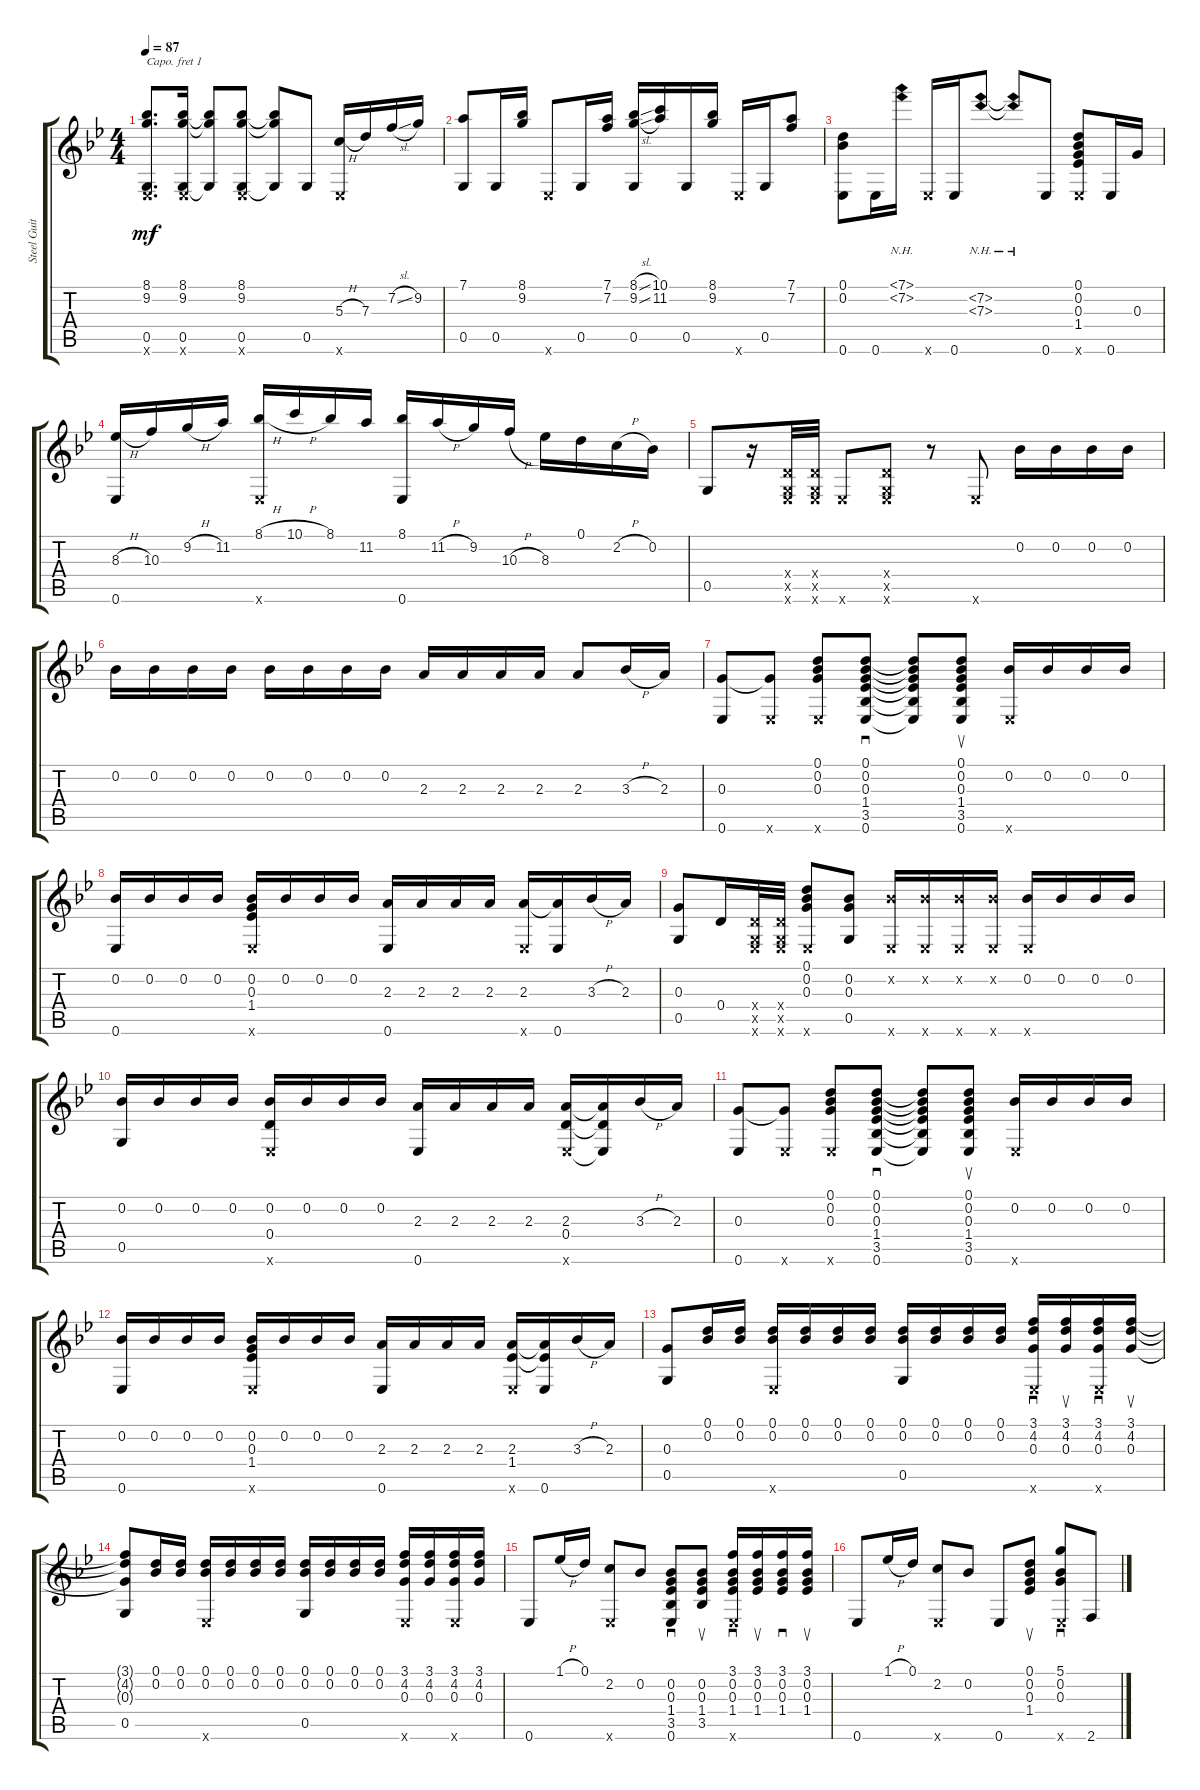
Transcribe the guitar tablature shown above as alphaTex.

\track ("Steel Guitar" "Steel Guit") {instrument acousticguitarsteel}
\staff {score tabs}
\capo 1
\tuning (Db4 A3 Gb3 Db3 Gb2 D2) {hide}
\ts (4 4)
\tempo 87
\clef g2
\ks bb
(8.1 9.2 0.5 0.6{x}).8{d dy mf} (8.1 9.2 0.5 0.6{x}).16 (8.1{t} 9.2{t} 0.5{t}).8 (8.1 9.2 0.5 0.6{x}).8 (8.1{t} 9.2{t} 0.5{t}).8 0.5.8 (5.3{h} 0.6{x}).16 7.3.16 7.2{sl}.16 9.2.16 |
(7.1 0.5).8 0.5.16 (8.1 9.2).16 0.6{x}.8 0.5.16 (7.1 7.2).16 (8.1{sl} 9.2{sl} 0.5).16 (10.1 11.2).16 0.5.16 (8.1 9.2).16 0.6{x}.16 0.5.16 (7.1 7.2).8 |
(0.1 0.2 0.6).8 0.6.16 (7.1{nh} 7.2{nh}).16 0.6{x}.16 0.6.16 (7.2{nh} 7.3{nh}).8 (7.2{nh t} 7.3{nh t}).8 0.6.8 (0.1 0.2 0.3 1.4 0.6{x}).8 0.6.16 0.3.16 |
(8.3{h} 0.6).16 10.3.16 9.2{h}.16 11.2.16 (8.1{h} 0.6{x}).16 10.1{h}.16 8.1.16 11.2.16 (8.1 0.6).16 11.2{h}.16 9.2.16 10.3{h}.16 8.3.16 0.1.16 2.2{h}.16 0.2.16 |
0.5.8 r.16 (0.4{x} 0.5{x} 0.6{x}).32 (0.4{x} 0.5{x} 0.6{x}).32 0.6{x}.8 (0.4{x} 0.5{x} 0.6{x}).8 r.8 0.6{x}.8 0.2.16 0.2.16 0.2.16 0.2.16 |
0.2.16 0.2.16 0.2.16 0.2.16 0.2.16 0.2.16 0.2.16 0.2.16 2.3.16 2.3.16 2.3.16 2.3.16 2.3.8 3.3{h}.16 2.3.16 |
(0.3 0.6).8 (0.3{t} 0.6{x}).8 (0.1 0.2 0.3 0.6{x}).8 (0.1 0.2 0.3 1.4 3.5 0.6).8{sd} (0.1{t} 0.2{t} 0.3{t} 1.4{t} 3.5{t} 0.6{t}).8 (0.1 0.2 0.3 1.4 3.5 0.6).8{su} (0.2 0.6{x}).16 0.2.16 0.2.16 0.2.16 |
(0.2 0.6).16 0.2.16 0.2.16 0.2.16 (0.2 0.3 1.4 0.6{x}).16 0.2.16 0.2.16 0.2.16 (2.3 0.6).16 2.3.16 2.3.16 2.3.16 (2.3 0.6{x}).16 (2.3{t} 0.6).16 3.3{h}.16 2.3.16 |
(0.3 0.5).8 0.4.16 (0.4{x} 0.5{x} 0.6{x}).32 (0.4{x} 0.5{x} 0.6{x}).32 (0.1 0.2 0.3 0.6{x}).8 (0.2 0.3 0.5).8 (0.2{x} 0.6{x}).16 (0.2{x} 0.6{x}).16 (0.2{x} 0.6{x}).16 (0.2{x} 0.6{x}).16 (0.2 0.6{x}).16 0.2.16 0.2.16 0.2.16 |
(0.2 0.5).16 0.2.16 0.2.16 0.2.16 (0.2 0.4 0.6{x}).16 0.2.16 0.2.16 0.2.16 (2.3 0.6).16 2.3.16 2.3.16 2.3.16 (2.3 0.4 0.6{x}).16 (2.3{t} 0.4{t} 0.6{t}).16 3.3{h}.16 2.3.16 |
(0.3 0.6).8 (0.3{t} 0.6{x}).8 (0.1 0.2 0.3 0.6{x}).8 (0.1 0.2 0.3 1.4 3.5 0.6).8{sd} (0.1{t} 0.2{t} 0.3{t} 1.4{t} 3.5{t} 0.6{t}).8 (0.1 0.2 0.3 1.4 3.5 0.6).8{su} (0.2 0.6{x}).16 0.2.16 0.2.16 0.2.16 |
(0.2 0.6).16 0.2.16 0.2.16 0.2.16 (0.2 0.3 1.4 0.6{x}).16 0.2.16 0.2.16 0.2.16 (2.3 0.6).16 2.3.16 2.3.16 2.3.16 (2.3 1.4 0.6{x}).16 (2.3{t} 1.4{t} 0.6).16 3.3{h}.16 2.3.16 |
(0.3 0.5).8 (0.1 0.2).16 (0.1 0.2).16 (0.1 0.2 0.6{x}).16 (0.1 0.2).16 (0.1 0.2).16 (0.1 0.2).16 (0.1 0.2 0.5).16 (0.1 0.2).16 (0.1 0.2).16 (0.1 0.2).16 (3.1 4.2 0.3 0.6{x}).16{sd} (3.1 4.2 0.3).16{su} (3.1 4.2 0.3 0.6{x}).16{sd} (3.1 4.2 0.3).16{su} |
(3.1{t} 4.2{t} 0.3{t} 0.5).8 (0.1 0.2).16 (0.1 0.2).16 (0.1 0.2 0.6{x}).16 (0.1 0.2).16 (0.1 0.2).16 (0.1 0.2).16 (0.1 0.2 0.5).16 (0.1 0.2).16 (0.1 0.2).16 (0.1 0.2).16 (3.1 4.2 0.3 0.6{x}).16 (3.1 4.2 0.3).16 (3.1 4.2 0.3 0.6{x}).16 (3.1 4.2 0.3).16 |
0.6.8 1.1{h}.16 0.1.16 (2.2 0.6{x}).8 0.2.8 (0.2 0.3 1.4 3.5 0.6).8{sd} (0.2 0.3 1.4 3.5).8{su} (3.1 0.2 0.3 1.4 0.6{x}).16{sd} (3.1 0.2 0.3 1.4).16{su} (3.1 0.2 0.3 1.4).16{sd} (3.1 0.2 0.3 1.4).16{su} |
0.6.8 1.1{h}.16 0.1.16 (2.2 0.6{x}).8 0.2.8 0.6.8 (0.1 0.2 0.3 1.4).8{su} (5.1 0.2 0.3 0.6{x}).8{sd} 2.6.8
